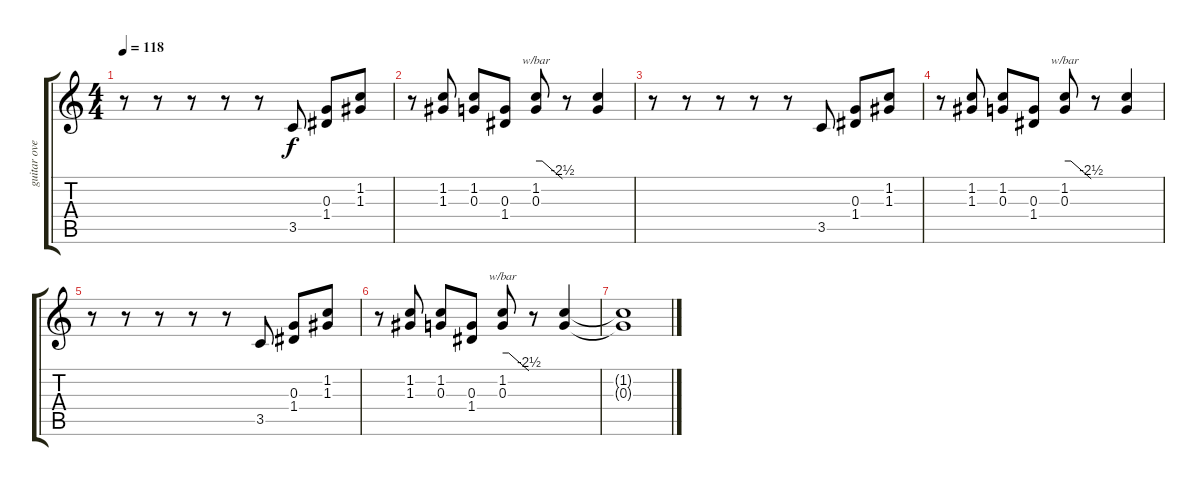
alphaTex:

\track ("guitar overdrive" "guitar ove") {instrument overdrivenguitar}
\staff {score tabs}
\tuning (E4 B3 G3 D3 A2 E2) {hide}
\ts (4 4)
\tempo 118
\clef g2
\ks c
r.8{dy f} r.8 r.8 r.8 r.8 3.5.8 (0.3 1.4).8 (1.2 1.3).8 |
r.8 (1.2 1.3).8 (1.2 0.3).8 (0.3 1.4).8 (1.2 0.3).8{tbe (custom default 0 0 14 0 60 -10)} r.8 (1.2{t} 0.3{t}).4 |
r.8 r.8 r.8 r.8 r.8 3.5.8 (0.3 1.4).8 (1.2 1.3).8 |
r.8 (1.2 1.3).8 (1.2 0.3).8 (0.3 1.4).8 (1.2 0.3).8{tbe (custom default 0 0 14 0 60 -10)} r.8 (1.2{t} 0.3{t}).4 |
r.8 r.8 r.8 r.8 r.8 3.5.8 (0.3 1.4).8 (1.2 1.3).8 |
r.8 (1.2 1.3).8 (1.2 0.3).8 (0.3 1.4).8 (1.2 0.3).8{tbe (custom default 0 0 14 0 60 -10)} r.8 (1.2{t} 0.3{t}).4 |
(1.2{t} 0.3{t}).1
